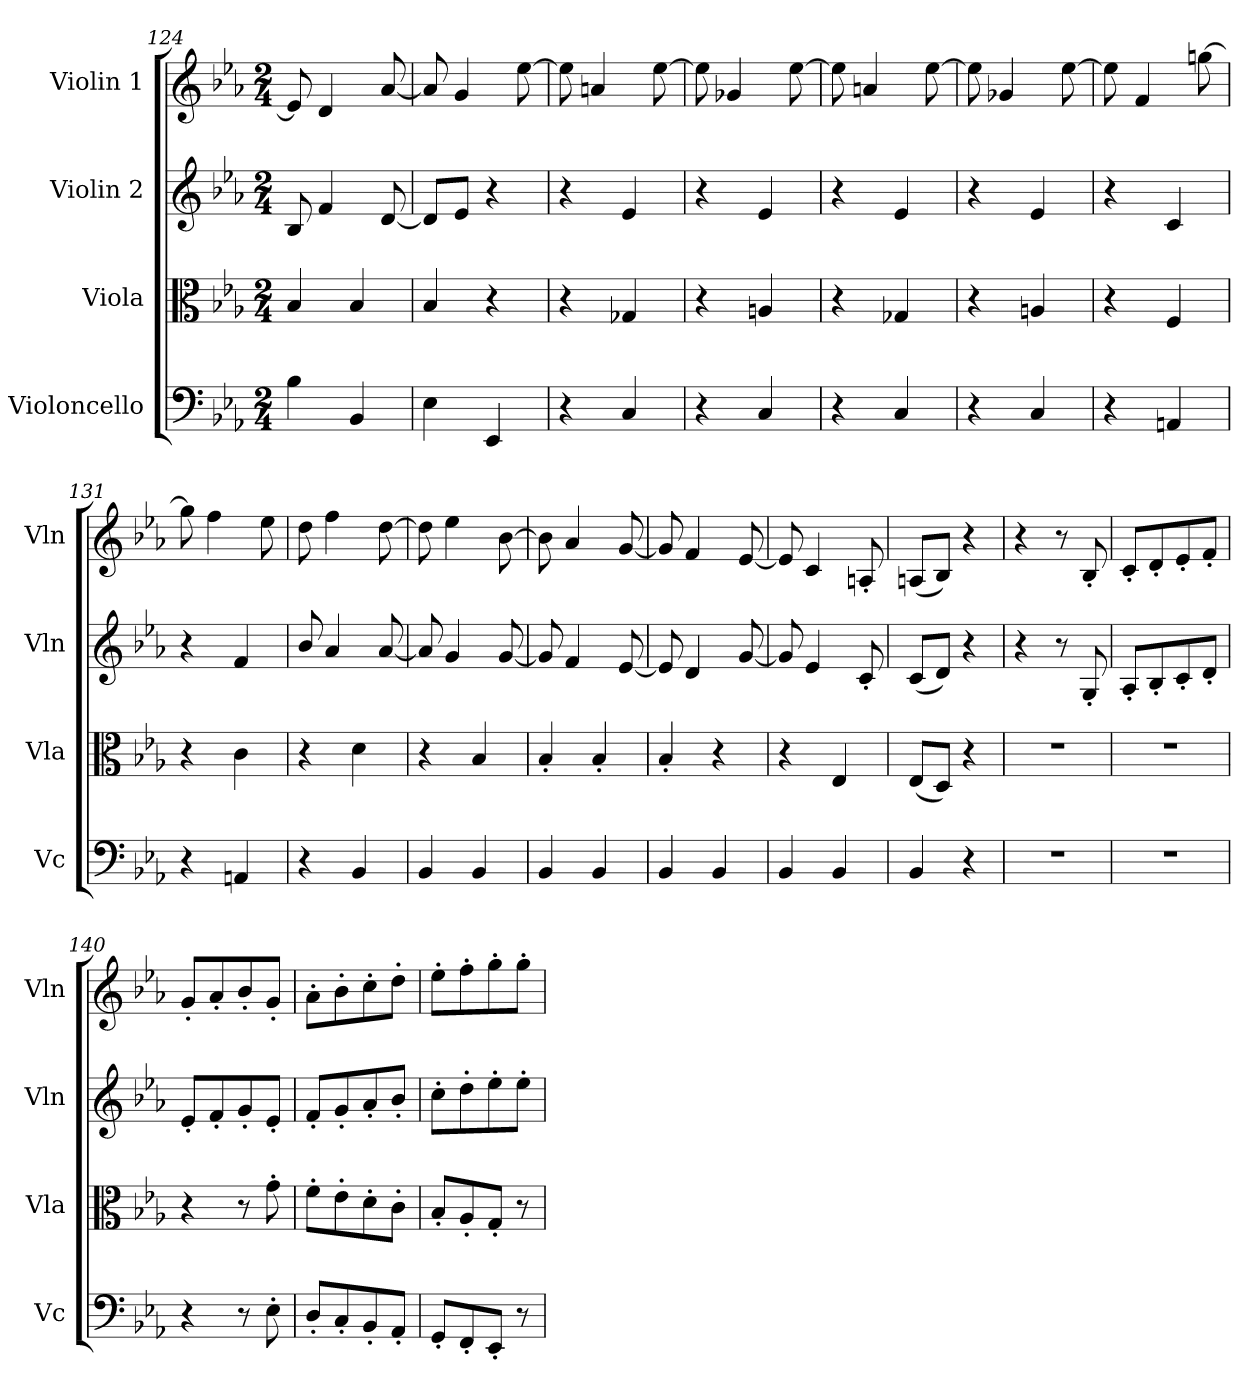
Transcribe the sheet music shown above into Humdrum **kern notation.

**kern	**kern	**kern	**kern
*part4	*part3	*part2	*part1
*staff4	*staff3	*staff2	*staff1
*I"Violoncello	*I"Viola	*I"Violin 2	*I"Violin 1
*I'Vc	*I'Vla	*I'Vln	*I'Vln
*clefF4	*clefC3	*clefG2	*clefG2
*k[b-e-a-]	*k[b-e-a-]	*k[b-e-a-]	*k[b-e-a-]
*M2/4	*M2/4	*M2/4	*M2/4
=124	=124	=124	=124
4B-\	4B-/	8B-/	8e-/]
.	.	4f/	4d/
4BB-/	4B-/	.	.
.	.	[8d/	[8a-/
=125	=125	=125	=125
4E-\	4B-/	8d/L]	8a-/]
.	.	8e-/J	4g/
4EE-/	4r	4r	.
.	.	.	[8ee-\
=126	=126	=126	=126
4r	4r	4r	8ee-\]
.	.	.	4an/
4C/	4G-X/	4e-/	.
.	.	.	[8ee-\
=127	=127	=127	=127
4r	4r	4r	8ee-\]
.	.	.	4g-X/
4C/	4An/	4e-/	.
.	.	.	[8ee-\
=128	=128	=128	=128
4r	4r	4r	8ee-\]
.	.	.	4an/
4C/	4G-X/	4e-/	.
.	.	.	[8ee-\
!!LO:LB:g=z
=129	=129	=129	=129
4r	4r	4r	8ee-\]
.	.	.	4g-X/
4C/	4An/	4e-/	.
.	.	.	[8ee-\
=130	=130	=130	=130
4r	4r	4r	8ee-\]
.	.	.	4f/
4AAn/	4F/	4c/	.
.	.	.	[8ggn\
=131	=131	=131	=131
4r	4r	4r	8gg\]
.	.	.	4ff\
4AAn/	4c\	4f/	.
.	.	.	8ee-\
=132	=132	=132	=132
4r	4r	8b-/	8dd\
.	.	4a-/	4ff\
4BB-/	4d\	.	.
.	.	[8a-/	[8dd\
=133	=133	=133	=133
4BB-/	4r	8a-/]	8dd\]
.	.	4g/	4ee-\
4BB-/	4B-/	.	.
.	.	[8g/	[8b-\
=134	=134	=134	=134
4BB-/	4B-'/	8g/]	8b-\]
.	.	4f/	4a-/
4BB-/	4B-'/	.	.
.	.	[8e-/	[8g/
=135	=135	=135	=135
4BB-/	4B-'/	8e-/]	8g/]
.	.	4d/	4f/
4BB-/	4r	.	.
.	.	[8g/	[8e-/
=136	=136	=136	=136
4BB-/	4r	8g/]	8e-/]
.	.	4e-/	4c/
4BB-/	4E-/	.	.
.	.	8c'/	8An'/
!!LO:PB:g=z
=137	=137	=137	=137
4BB-/	(8E-/L	(8c/L	(8An/L
.	8D/J)	8d/J)	8B-/J)
4r	4r	4r	4r
=138	=138	=138	=138
2r	2r	4r	4r
.	.	8r	8r
.	.	8G'/	8B-'/
=139	=139	=139	=139
2r	2r	8A-'/L	8c'/L
.	.	8B-'/	8d'/
.	.	8c'/	8e-'/
.	.	8d'/J	8f'/J
=140	=140	=140	=140
4r	4r	8e-'/L	8g'/L
.	.	8f'/	8a-'/
8r	8r	8g'/	8b-'/
8E-'\	8g'\	8e-'/J	8g'/J
=141	=141	=141	=141
8D'/L	8f'\L	8f'/L	8a-'\L
8C'/	8e-'\	8g'/	8b-'\
8BB-'/	8d'\	8a-'/	8cc'\
8AA-'/J	8c'\J	8b-'/J	8dd'\J
=142	=142	=142	=142
8GG'/L	8B-'/L	8cc'\L	8ee-'\L
8FF'/	8A-'/	8dd'\	8ff'\
8EE-'/J	8G'/J	8ee-'\	8gg'\
8r	8r	8ee-'\J	8gg'\J
=	=	=	=
*-	*-	*-	*-
